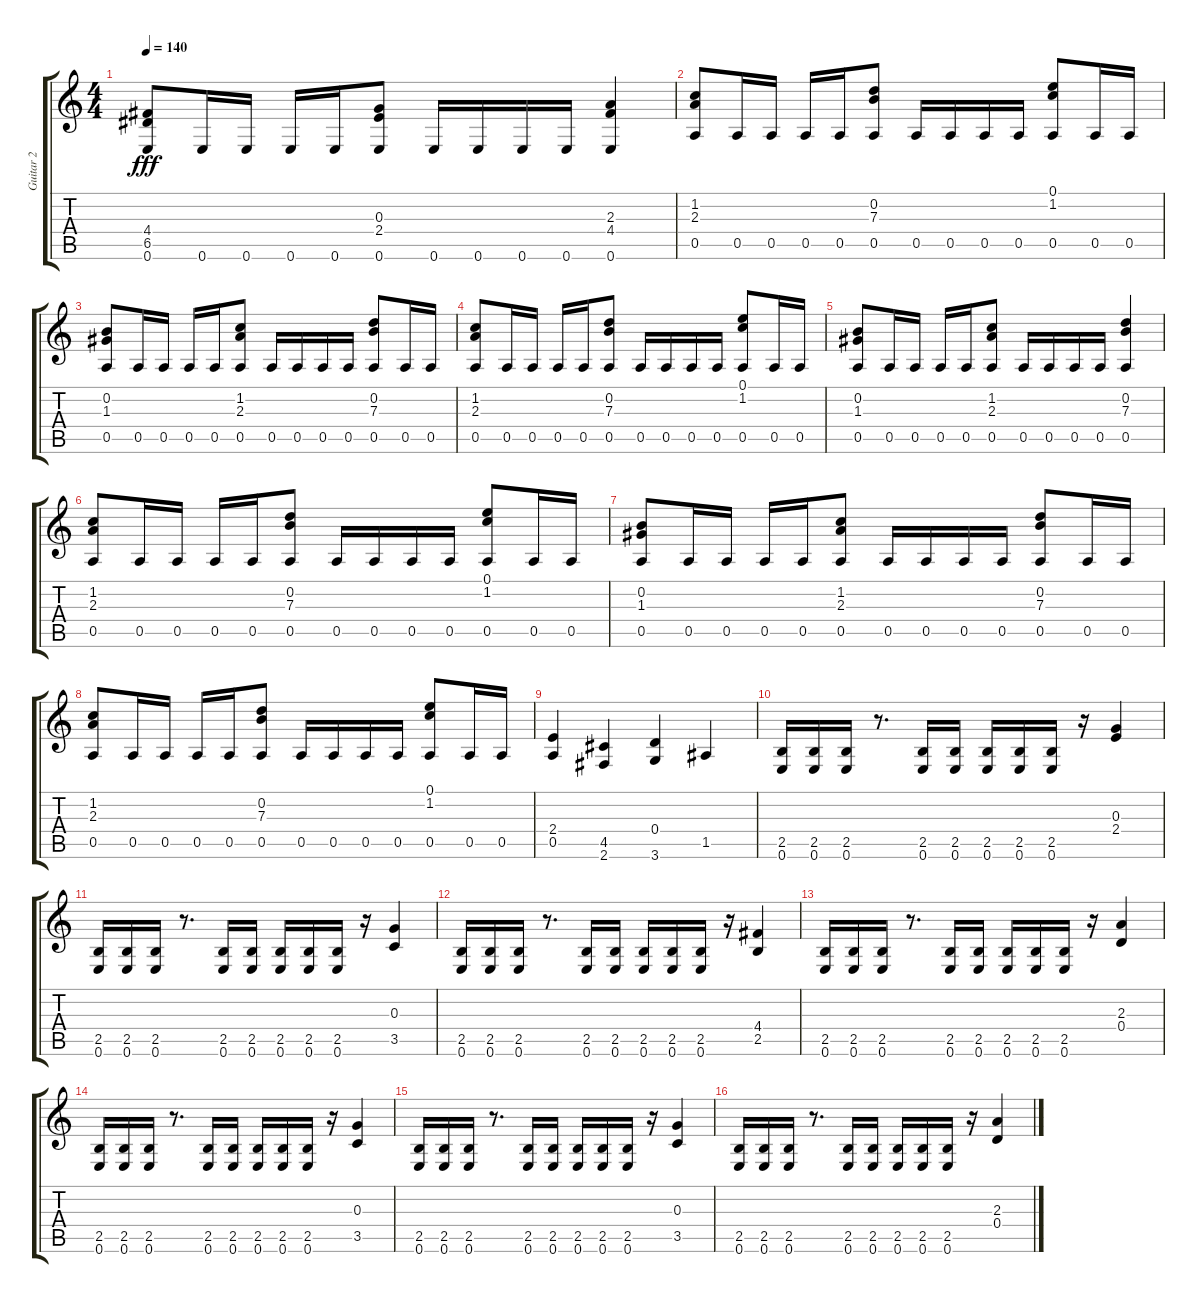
\track ("Guitar 2" "Guitar 2") {instrument distortionguitar}
\staff {score tabs}
\tuning (E4 B3 G3 D3 A2 E2) {hide}
\ts (4 4)
\tempo 140
\clef g2
\ks c
(4.4 6.5 0.6).8{dy fff} 0.6.16 0.6.16 0.6.16 0.6.16 (0.3 2.4 0.6).8 0.6.16 0.6.16 0.6.16 0.6.16 (2.3 4.4 0.6).4 |
(1.2 2.3 0.5).8 0.5.16 0.5.16 0.5.16 0.5.16 (0.2 7.3 0.5).8 0.5.16 0.5.16 0.5.16 0.5.16 (0.1 1.2 0.5).8 0.5.16 0.5.16 |
(0.2 1.3 0.5).8 0.5.16 0.5.16 0.5.16 0.5.16 (1.2 2.3 0.5).8 0.5.16 0.5.16 0.5.16 0.5.16 (0.2 7.3 0.5).8 0.5.16 0.5.16 |
(1.2 2.3 0.5).8 0.5.16 0.5.16 0.5.16 0.5.16 (0.2 7.3 0.5).8 0.5.16 0.5.16 0.5.16 0.5.16 (0.1 1.2 0.5).8 0.5.16 0.5.16 |
(0.2 1.3 0.5).8 0.5.16 0.5.16 0.5.16 0.5.16 (1.2 2.3 0.5).8 0.5.16 0.5.16 0.5.16 0.5.16 (0.2 7.3 0.5).4 |
(1.2 2.3 0.5).8 0.5.16 0.5.16 0.5.16 0.5.16 (0.2 7.3 0.5).8 0.5.16 0.5.16 0.5.16 0.5.16 (0.1 1.2 0.5).8 0.5.16 0.5.16 |
(0.2 1.3 0.5).8 0.5.16 0.5.16 0.5.16 0.5.16 (1.2 2.3 0.5).8 0.5.16 0.5.16 0.5.16 0.5.16 (0.2 7.3 0.5).8 0.5.16 0.5.16 |
(1.2 2.3 0.5).8 0.5.16 0.5.16 0.5.16 0.5.16 (0.2 7.3 0.5).8 0.5.16 0.5.16 0.5.16 0.5.16 (0.1 1.2 0.5).8 0.5.16 0.5.16 |
(2.4 0.5).4 (4.5 2.6).4 (0.4 3.6).4 1.5.4 |
(2.5 0.6).16 (2.5 0.6).16 (2.5 0.6).16 r.8{d} (2.5 0.6).16 (2.5 0.6).16 (2.5 0.6).16 (2.5 0.6).16 (2.5 0.6).16 r.16 (0.3 2.4).4 |
(2.5 0.6).16 (2.5 0.6).16 (2.5 0.6).16 r.8{d} (2.5 0.6).16 (2.5 0.6).16 (2.5 0.6).16 (2.5 0.6).16 (2.5 0.6).16 r.16 (0.3 3.5).4 |
(2.5 0.6).16 (2.5 0.6).16 (2.5 0.6).16 r.8{d} (2.5 0.6).16 (2.5 0.6).16 (2.5 0.6).16 (2.5 0.6).16 (2.5 0.6).16 r.16 (4.4 2.5).4 |
(2.5 0.6).16 (2.5 0.6).16 (2.5 0.6).16 r.8{d} (2.5 0.6).16 (2.5 0.6).16 (2.5 0.6).16 (2.5 0.6).16 (2.5 0.6).16 r.16 (2.3 0.4).4 |
(2.5 0.6).16 (2.5 0.6).16 (2.5 0.6).16 r.8{d} (2.5 0.6).16 (2.5 0.6).16 (2.5 0.6).16 (2.5 0.6).16 (2.5 0.6).16 r.16 (0.3 3.5).4 |
(2.5 0.6).16 (2.5 0.6).16 (2.5 0.6).16 r.8{d} (2.5 0.6).16 (2.5 0.6).16 (2.5 0.6).16 (2.5 0.6).16 (2.5 0.6).16 r.16 (0.3 3.5).4 |
(2.5 0.6).16 (2.5 0.6).16 (2.5 0.6).16 r.8{d} (2.5 0.6).16 (2.5 0.6).16 (2.5 0.6).16 (2.5 0.6).16 (2.5 0.6).16 r.16 (2.3 0.4).4
